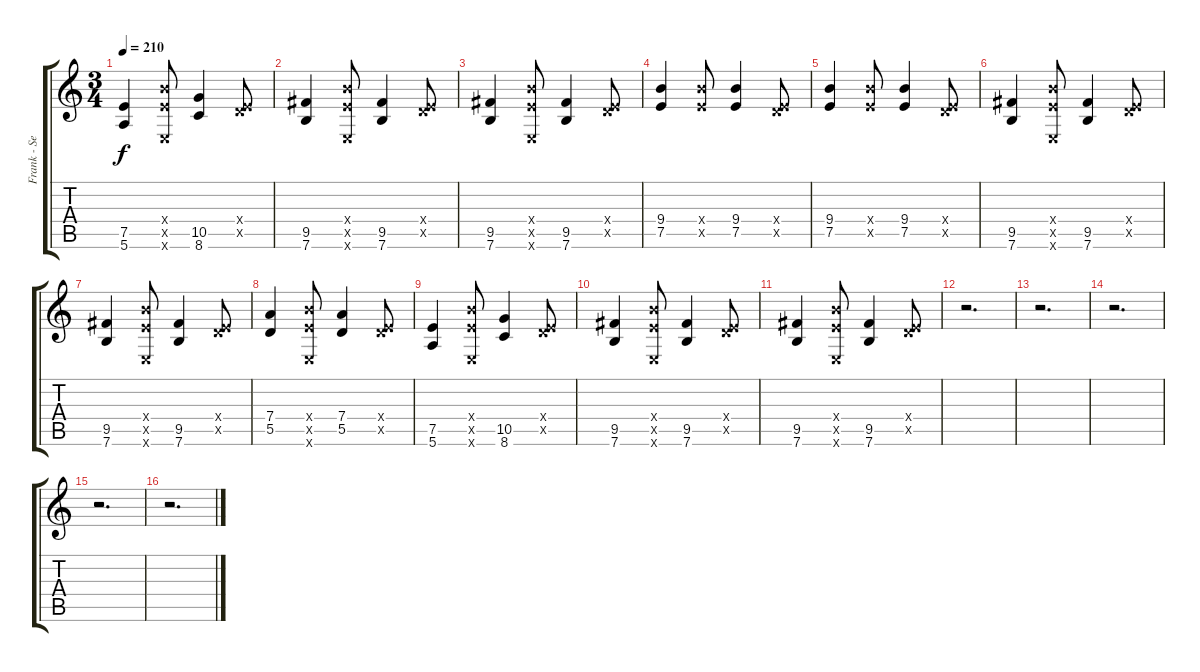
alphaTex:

\track ("Frank - Segunda Guitarra" "Frank - Se") {instrument overdrivenguitar}
\staff {score tabs}
\tuning (E4 B3 G3 D3 A2 E2) {hide}
\ts (3 4)
\tempo 210
\clef g2
\ks c
(7.5 5.6).4{dy f} (9.4{x} 7.5{x} 0.6{x}).8 (10.5 8.6).4 (0.4{x} 7.5{x}).8 |
(9.5 7.6).4 (9.4{x} 7.5{x} 0.6{x}).8 (9.5 7.6).4 (0.4{x} 7.5{x}).8 |
(9.5 7.6).4 (9.4{x} 7.5{x} 0.6{x}).8 (9.5 7.6).4 (0.4{x} 7.5{x}).8 |
(9.4 7.5).4 (9.4{x} 7.5{x}).8 (9.4 7.5).4 (0.4{x} 7.5{x}).8 |
(9.4 7.5).4 (9.4{x} 7.5{x}).8 (9.4 7.5).4 (0.4{x} 7.5{x}).8 |
(9.5 7.6).4 (9.4{x} 7.5{x} 0.6{x}).8 (9.5 7.6).4 (0.4{x} 7.5{x}).8 |
(9.5 7.6).4 (9.4{x} 7.5{x} 0.6{x}).8 (9.5 7.6).4 (0.4{x} 7.5{x}).8 |
(7.4 5.5).4 (9.4{x} 7.5{x} 0.6{x}).8 (7.4 5.5).4 (0.4{x} 7.5{x}).8 |
(7.5 5.6).4 (9.4{x} 7.5{x} 0.6{x}).8 (10.5 8.6).4 (0.4{x} 7.5{x}).8 |
(9.5 7.6).4 (9.4{x} 7.5{x} 0.6{x}).8 (9.5 7.6).4 (0.4{x} 7.5{x}).8 |
(9.5 7.6).4 (9.4{x} 7.5{x} 0.6{x}).8 (9.5 7.6).4 (0.4{x} 7.5{x}).8 |
r.2{d} |
r.2{d} |
r.2{d} |
r.2{d} |
r.2{d}
